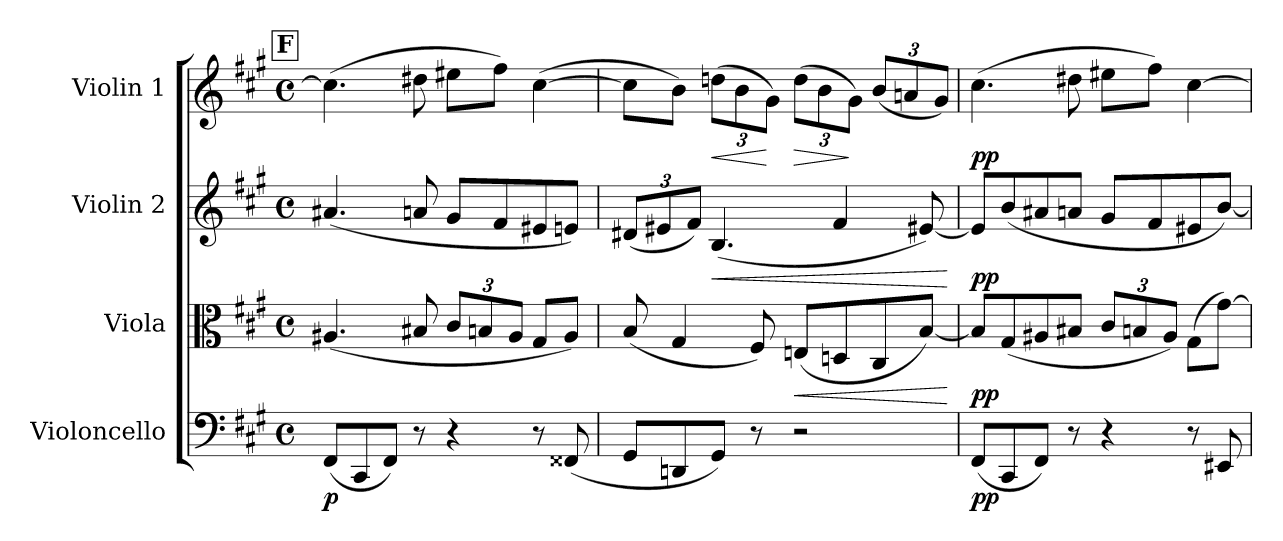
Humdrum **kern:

**kern	**dynam	**kern	**dynam	**kern	**dynam	**kern	**dynam
*part4	*part4	*part3	*part3	*part2	*part2	*part1	*part1
*staff4	*staff4	*staff3	*staff3	*staff2	*staff2	*staff1	*staff1
*I"Violoncello	*	*I"Viola	*	*I"Violin 2	*	*I"Violin 1	*
*I'Vc	*	*I'Vla	*	*I'Vln	*	*I'Vln	*
!!LO:LB:g=z
*clefF4	*	*clefC3	*	*clefG2	*	*clefG2	*
*k[f#c#g#]	*	*k[f#c#g#]	*	*k[f#c#g#]	*	*k[f#c#g#]	*
*M4/4	*	*M4/4	*	*M4/4	*	*M4/4	*
*met(c)	*	*met(c)	*	*met(c)	*	*met(c)	*
!!LO:REH:place=s1:a:B:cj:fs=14:t=F
=60	=60	=60	=60	=60	=60	=60	=60
!	!LO:DY:b	!	!LO:DY:b	!	!	!	!
!	!	!	!LO:DY:n=1:b	!	!	!	!
!	!	!	!LO:DY:n=2:b	!	!LO:DY:b	!	!
!	!	!	!	!	!LO:DY:n=1:b	!	!
!	!	!	!	!	!LO:DY:n=2:b	!	!LO:DY:b
!	!	!	!	!	!	!	!LO:DY:n=1:b
!	!	!	!	!	!	!	!LO:DY:n=2:b
(8FF#/L	p	(4.A#X/	other-dynamics p other-dynamics	(4.a#X/	other-dynamics p other-dynamics	(4.cc#\]	other-dynamics p other-dynamics
8CC#/	.	.	.	.	.	.	.
8FF#/J)	.	.	.	.	.	.	.
8r	.	8B#X/	.	8an/	.	8dd#X\	.
*	*	*Xbrackettup	*	*	*	*	*
4r	.	12c#/L	.	8g#/L	.	8ee#X\L	.
.	.	12Bn/	.	.	.	.	.
.	.	.	.	8f#/	.	8ff#\J)	.
.	.	12A#/J	.	.	.	.	.
8r	.	8G#/L	.	8e#X/	.	([4cc#\	.
(8FF##X/	.	8A#/J)	.	8en/J)	.	.	.
=61	=61	=61	=61	=61	=61	=61	=61
*	*	*	*	*Xbrackettup	*	*	*
8GG#/L	.	(8B/	.	(12d#X/L	.	8cc#\L]	.
.	.	.	.	12e#X/	.	.	.
8DDn/	.	4G#/	.	.	.	8b\J)	.
.	.	.	.	12f#/J)	.	.	.
!	!	!	!	!	!LO:HP:b	!	!
*	*	*	*	*	*	*Xbrackettup	*
!	!	!	!	!	!	!	!LO:HP:b
8GG#/J)	.	.	.	(4.B/	<	(12ddn\L	<
.	.	.	.	.	.	12b\	.
8r	.	8F#/)	.	.	.	.	.
.	.	.	.	.	.	12g#\J)	[
!	!	!	!LO:HP:b	!	!	!	!LO:HP:b
2r	.	(8En/L	<	.	.	(12dd\L	>
.	.	.	.	.	.	12b\	.
.	.	8Dn/	.	4f#/	.	.	.
.	.	.	.	.	.	12g#\J)	]
.	.	8C#/	.	.	.	(12b/L	.
.	.	.	.	.	.	12an/	.
.	.	[8B/J)	.	[8e#X/)	.	.	.
.	.	.	.	.	.	12g#/J)	.
.	.	.	[	.	[	.	.
=62	=62	=62	=62	=62	=62	=62	=62
!	!LO:DY:b	!	!LO:DY:b	!	!LO:DY:b	!	!LO:DY:b
(8FF#/L	pp	8B/L]	pp	8e#/L]	pp	(4.cc#\	pp
8CC#/	.	(8G#/	.	(8b/	.	.	.
8FF#/J)	.	8A#X/	.	8a#X/	.	.	.
8r	.	8B#X/J	.	8an/J	.	8dd#X\	.
4r	.	12c#/L	.	8g#/L	.	8ee#X\L	.
.	.	12Bn/	.	.	.	.	.
.	.	.	.	8f#/	.	8ff#\J)	.
.	.	12A#/J)	.	.	.	.	.
8r	.	(8G#\L	.	8e#X/	.	[4cc#\	.
8EE#X/	.	[8g#\J)	.	[8b/J)	.	.	.
=	=	=	=	=	=	=	=
*-	*-	*-	*-	*-	*-	*-	*-
